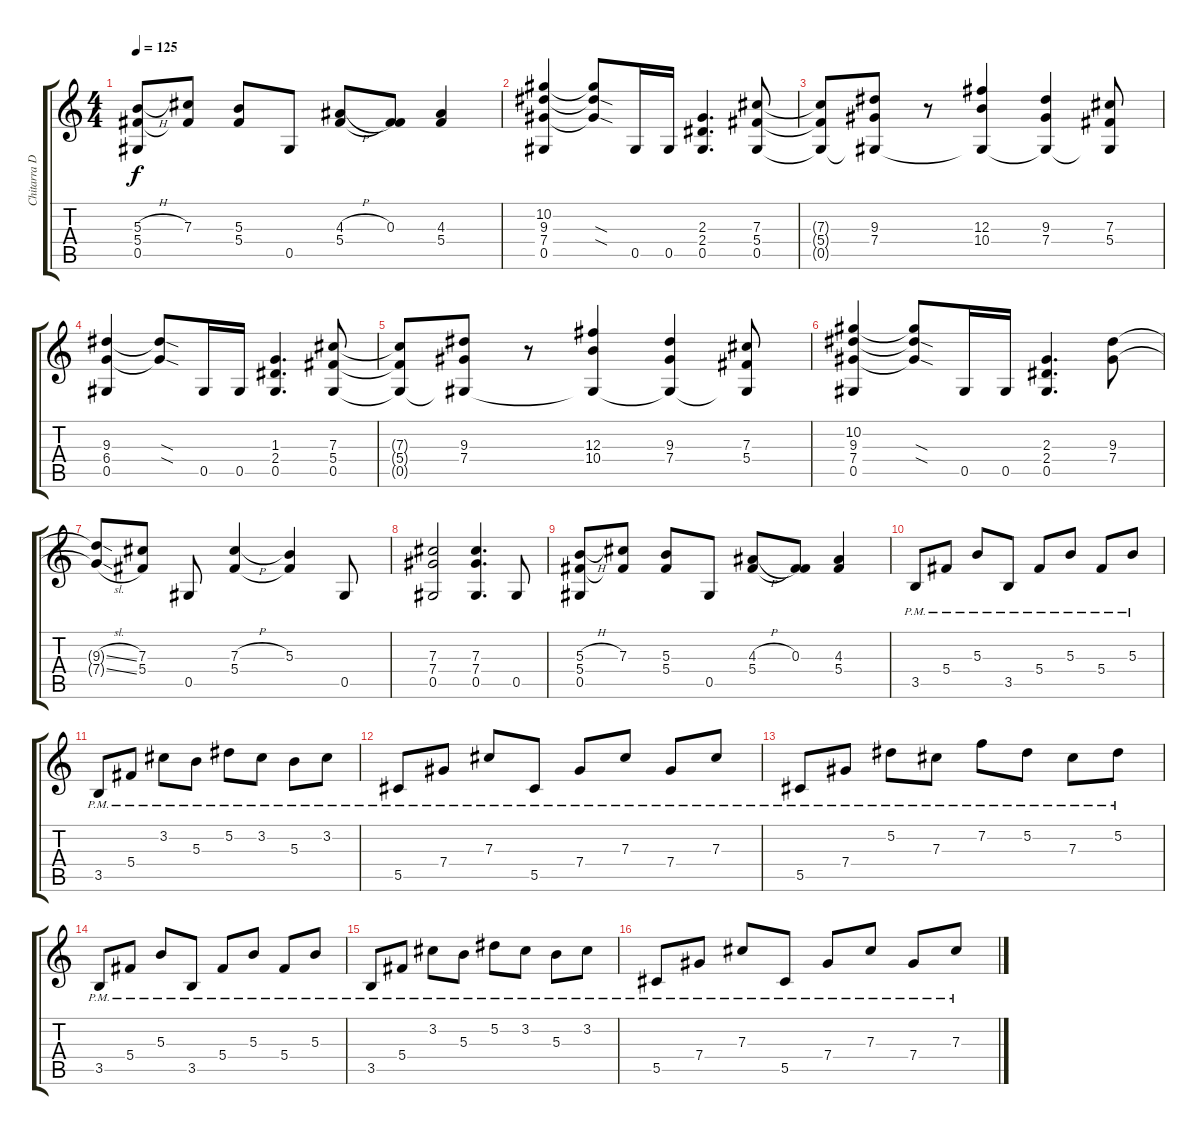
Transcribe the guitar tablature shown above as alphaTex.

\track ("Chitarra Distorta " "Chitarra D") {instrument electricguitarclean}
\staff {score tabs}
\tuning (Eb4 Bb3 Gb3 Db3 Ab2 Eb2) {hide}
\ts (4 4)
\tempo 125
\clef g2
\ks c
(5.3{h} 5.4 0.5).8{dy f} (7.3 5.4{t}).8 (5.3 5.4).8 0.5.8 (4.3{h} 5.4).8 (0.3 5.4{t}).8 (4.3 5.4).4 |
(10.2 9.3 7.4 0.5).4 (10.2{t} 9.3{sod t} 7.4{sod t}).8 0.5.16 0.5.16 (2.3 2.4 0.5).4{d} (7.3 5.4 0.5).8 |
(7.3{t} 5.4{t} 0.5{t}).8 (9.3 7.4 0.5{t}).8 r.8 (12.3 10.4 0.5{t}).4 (9.3 7.4 0.5{t}).4 (7.3 5.4 0.5{t}).8 |
(9.3 6.4 0.5).4 (9.3{sod t} 6.4{sod t}).8 0.5.16 0.5.16 (1.3 2.4 0.5).4{d} (7.3 5.4 0.5).8 |
(7.3{t} 5.4{t} 0.5{t}).8 (9.3 7.4 0.5{t}).8 r.8 (12.3 10.4 0.5{t}).4 (9.3 7.4 0.5{t}).4 (7.3 5.4 0.5{t}).8 |
(10.2 9.3 7.4 0.5).4 (10.2{t} 9.3{sod t} 7.4{sod t}).8 0.5.16 0.5.16 (2.3 2.4 0.5).4{d} (9.3 7.4).8 |
(9.3{sl t} 7.4{sl t}).8 (7.3 5.4).8 0.5.8 (7.3{h} 5.4).4 (5.3 5.4{t}).4 0.5.8 |
(7.3 7.4 0.5).2 (7.3 7.4 0.5).4{d} 0.5.8 |
(5.3{h} 5.4 0.5).8 (7.3 5.4{t}).8 (5.3 5.4).8 0.5.8 (4.3{h} 5.4).8 (0.3 5.4{t}).8 (4.3 5.4).4 |
3.5{pm}.8 5.4{pm}.8 5.3{pm}.8 3.5{pm}.8 5.4{pm}.8 5.3{pm}.8 5.4{pm}.8 5.3{pm}.8 |
3.5{pm}.8 5.4{pm}.8 3.2{pm}.8 5.3{pm}.8 5.2{pm}.8 3.2{pm}.8 5.3{pm}.8 3.2{pm}.8 |
5.5{pm}.8 7.4{pm}.8 7.3{pm}.8 5.5{pm}.8 7.4{pm}.8 7.3{pm}.8 7.4{pm}.8 7.3{pm}.8 |
5.5{pm}.8 7.4{pm}.8 5.2{pm}.8 7.3{pm}.8 7.2{pm}.8 5.2{pm}.8 7.3{pm}.8 5.2{pm}.8 |
3.5{pm}.8 5.4{pm}.8 5.3{pm}.8 3.5{pm}.8 5.4{pm}.8 5.3{pm}.8 5.4{pm}.8 5.3{pm}.8 |
3.5{pm}.8 5.4{pm}.8 3.2{pm}.8 5.3{pm}.8 5.2{pm}.8 3.2{pm}.8 5.3{pm}.8 3.2{pm}.8 |
5.5{pm}.8 7.4{pm}.8 7.3{pm}.8 5.5{pm}.8 7.4{pm}.8 7.3{pm}.8 7.4{pm}.8 7.3{pm}.8
